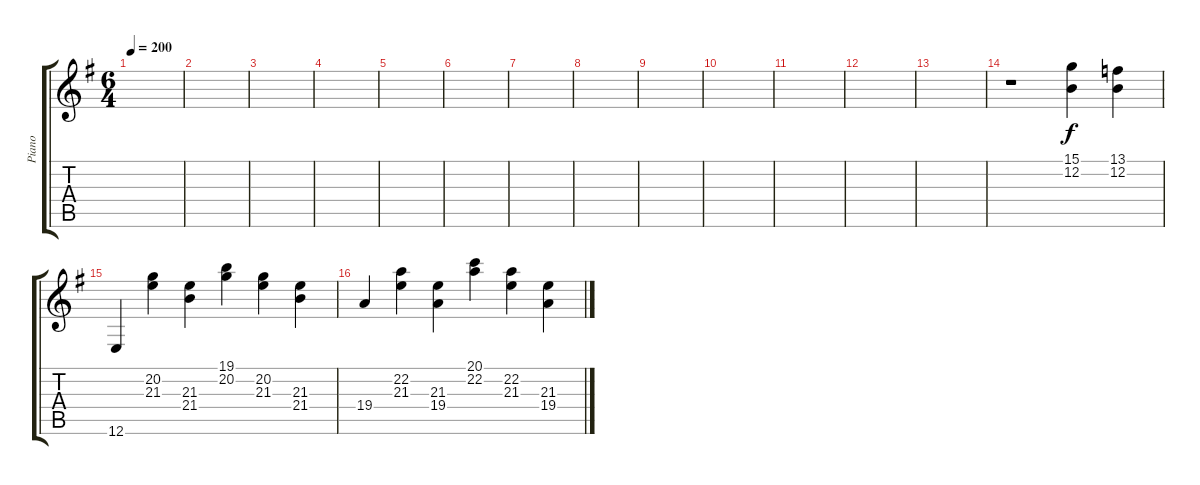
\track ("Piano" "Piano") {instrument acousticgrandpiano}
\staff {score tabs}
\tuning (E4 B3 G3 D3 A2 E2) {hide}
\ts (6 4)
\tempo 200
\clef g2
\ks eminor
|
|
|
|
|
|
|
|
|
|
|
|
|
r.1 (15.1 12.2).4 (13.1 12.2).4 |
12.6.4 (20.2 21.3).4 (21.3 21.4).4 (19.1 20.2).4 (20.2 21.3).4 (21.3 21.4).4 |
19.4.4 (22.2 21.3).4 (21.3 19.4).4 (20.1 22.2).4 (22.2 21.3).4 (21.3 19.4).4
